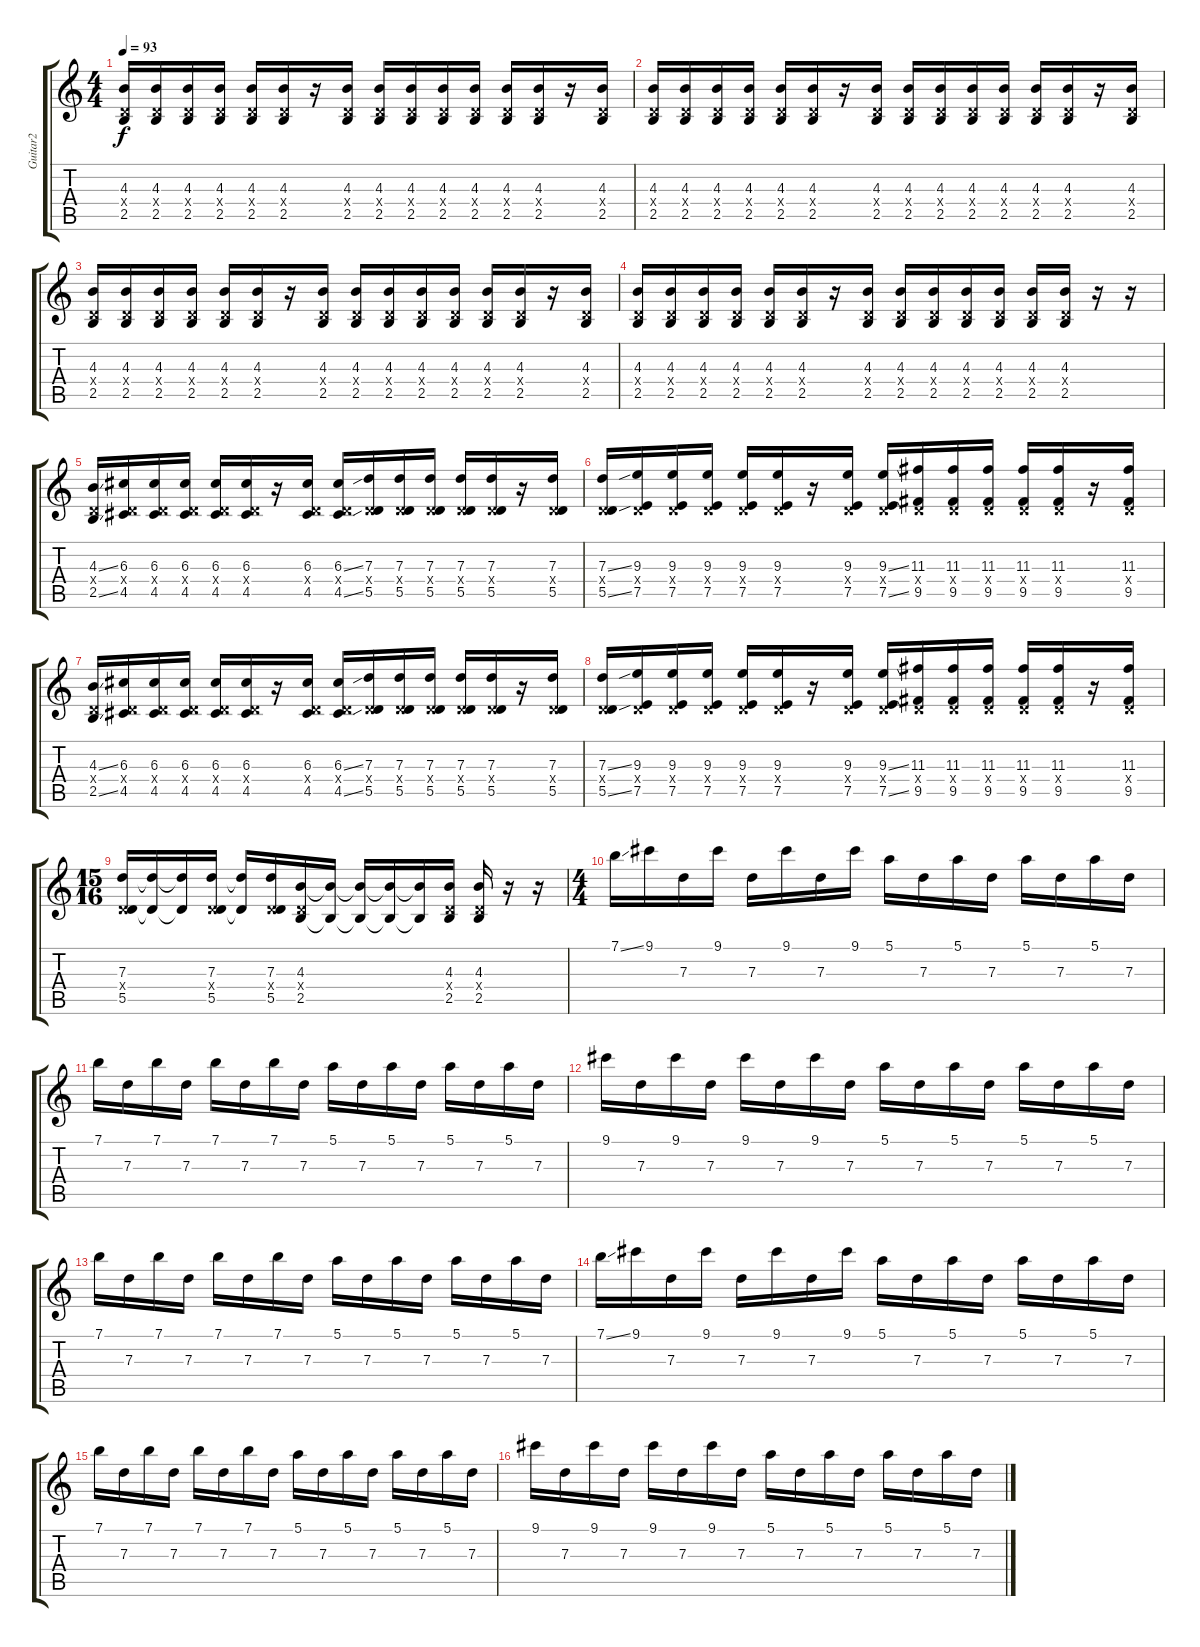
\track ("Guitar2" "Guitar2") {instrument distortionguitar}
\staff {score tabs}
\tuning (E4 B3 G3 D3 A2 D2) {hide}
\ts (4 4)
\tempo 93
\clef g2
\ks c
(4.3 0.4{x} 2.5).16{dy f instrument overdrivenguitar} (4.3 0.4{x} 2.5).16 (4.3 0.4{x} 2.5).16 (4.3 0.4{x} 2.5).16 (4.3 0.4{x} 2.5).16 (4.3 0.4{x} 2.5).16 r.16 (4.3 0.4{x} 2.5).16 (4.3 0.4{x} 2.5).16 (4.3 0.4{x} 2.5).16 (4.3 0.4{x} 2.5).16 (4.3 0.4{x} 2.5).16 (4.3 0.4{x} 2.5).16 (4.3 0.4{x} 2.5).16 r.16 (4.3 0.4{x} 2.5).16 |
(4.3 0.4{x} 2.5).16 (4.3 0.4{x} 2.5).16 (4.3 0.4{x} 2.5).16 (4.3 0.4{x} 2.5).16 (4.3 0.4{x} 2.5).16 (4.3 0.4{x} 2.5).16 r.16 (4.3 0.4{x} 2.5).16 (4.3 0.4{x} 2.5).16 (4.3 0.4{x} 2.5).16 (4.3 0.4{x} 2.5).16 (4.3 0.4{x} 2.5).16 (4.3 0.4{x} 2.5).16 (4.3 0.4{x} 2.5).16 r.16 (4.3 0.4{x} 2.5).16 |
(4.3 0.4{x} 2.5).16 (4.3 0.4{x} 2.5).16 (4.3 0.4{x} 2.5).16 (4.3 0.4{x} 2.5).16 (4.3 0.4{x} 2.5).16 (4.3 0.4{x} 2.5).16 r.16 (4.3 0.4{x} 2.5).16 (4.3 0.4{x} 2.5).16 (4.3 0.4{x} 2.5).16 (4.3 0.4{x} 2.5).16 (4.3 0.4{x} 2.5).16 (4.3 0.4{x} 2.5).16 (4.3 0.4{x} 2.5).16 r.16 (4.3 0.4{x} 2.5).16 |
(4.3 0.4{x} 2.5).16 (4.3 0.4{x} 2.5).16 (4.3 0.4{x} 2.5).16 (4.3 0.4{x} 2.5).16 (4.3 0.4{x} 2.5).16 (4.3 0.4{x} 2.5).16 r.16 (4.3 0.4{x} 2.5).16 (4.3 0.4{x} 2.5).16 (4.3 0.4{x} 2.5).16 (4.3 0.4{x} 2.5).16 (4.3 0.4{x} 2.5).16 (4.3 0.4{x} 2.5).16 (4.3 0.4{x} 2.5).16 r.16 r.16 |
(4.3{ss} 0.4{x} 2.5{ss}).16{instrument distortionguitar} (6.3 0.4{x} 4.5).16 (6.3 0.4{x} 4.5).16 (6.3 0.4{x} 4.5).16 (6.3 0.4{x} 4.5).16 (6.3 0.4{x} 4.5).16 r.16 (6.3 0.4{x} 4.5).16 (6.3{ss} 0.4{x} 4.5{ss}).16 (7.3 0.4{x} 5.5).16 (7.3 0.4{x} 5.5).16 (7.3 0.4{x} 5.5).16 (7.3 0.4{x} 5.5).16 (7.3 0.4{x} 5.5).16 r.16 (7.3 0.4{x} 5.5).16 |
(7.3{ss} 0.4{x} 5.5{ss}).16 (9.3 0.4{x} 7.5).16 (9.3 0.4{x} 7.5).16 (9.3 0.4{x} 7.5).16 (9.3 0.4{x} 7.5).16 (9.3 0.4{x} 7.5).16 r.16 (9.3 0.4{x} 7.5).16 (9.3{ss} 0.4{x} 7.5{ss}).16 (11.3 0.4{x} 9.5).16 (11.3 0.4{x} 9.5).16 (11.3 0.4{x} 9.5).16 (11.3 0.4{x} 9.5).16 (11.3 0.4{x} 9.5).16 r.16 (11.3 0.4{x} 9.5).16 |
(4.3{ss} 0.4{x} 2.5{ss}).16{instrument distortionguitar} (6.3 0.4{x} 4.5).16 (6.3 0.4{x} 4.5).16 (6.3 0.4{x} 4.5).16 (6.3 0.4{x} 4.5).16 (6.3 0.4{x} 4.5).16 r.16 (6.3 0.4{x} 4.5).16 (6.3{ss} 0.4{x} 4.5{ss}).16 (7.3 0.4{x} 5.5).16 (7.3 0.4{x} 5.5).16 (7.3 0.4{x} 5.5).16 (7.3 0.4{x} 5.5).16 (7.3 0.4{x} 5.5).16 r.16 (7.3 0.4{x} 5.5).16 |
(7.3{ss} 0.4{x} 5.5{ss}).16 (9.3 0.4{x} 7.5).16 (9.3 0.4{x} 7.5).16 (9.3 0.4{x} 7.5).16 (9.3 0.4{x} 7.5).16 (9.3 0.4{x} 7.5).16 r.16 (9.3 0.4{x} 7.5).16 (9.3{ss} 0.4{x} 7.5{ss}).16 (11.3 0.4{x} 9.5).16 (11.3 0.4{x} 9.5).16 (11.3 0.4{x} 9.5).16 (11.3 0.4{x} 9.5).16 (11.3 0.4{x} 9.5).16 r.16 (11.3 0.4{x} 9.5).16 |
\ts (15 16)
(7.3 0.4{x} 5.5).16 (7.3{t} 5.5{t}).16 (7.3{t} 5.5{t}).16 (7.3 0.4{x} 5.5).16 (7.3{t} 5.5{t}).16 (7.3 0.4{x} 5.5).16 (4.3 0.4{x} 2.5).16 (4.3{t} 2.5{t}).16 (4.3{t} 2.5{t}).16 (4.3{t} 2.5{t}).16 (4.3{t} 2.5{t}).16 (4.3 0.4{x} 2.5).16 (4.3 0.4{x} 2.5).16 r.16 r.16 |
\ts (4 4)
7.1{ss}.16 9.1.16 7.3.16 9.1.16 7.3.16 9.1.16 7.3.16 9.1.16 5.1.16 7.3.16 5.1.16 7.3.16 5.1.16 7.3.16 5.1.16 7.3.16 |
7.1.16 7.3.16 7.1.16 7.3.16 7.1.16 7.3.16 7.1.16 7.3.16 5.1.16 7.3.16 5.1.16 7.3.16 5.1.16 7.3.16 5.1.16 7.3.16 |
9.1.16 7.3.16 9.1.16 7.3.16 9.1.16 7.3.16 9.1.16 7.3.16 5.1.16 7.3.16 5.1.16 7.3.16 5.1.16 7.3.16 5.1.16 7.3.16 |
7.1.16 7.3.16 7.1.16 7.3.16 7.1.16 7.3.16 7.1.16 7.3.16 5.1.16 7.3.16 5.1.16 7.3.16 5.1.16 7.3.16 5.1.16 7.3.16 |
7.1{ss}.16 9.1.16 7.3.16 9.1.16 7.3.16 9.1.16 7.3.16 9.1.16 5.1.16 7.3.16 5.1.16 7.3.16 5.1.16 7.3.16 5.1.16 7.3.16 |
7.1.16 7.3.16 7.1.16 7.3.16 7.1.16 7.3.16 7.1.16 7.3.16 5.1.16 7.3.16 5.1.16 7.3.16 5.1.16 7.3.16 5.1.16 7.3.16 |
9.1.16 7.3.16 9.1.16 7.3.16 9.1.16 7.3.16 9.1.16 7.3.16 5.1.16 7.3.16 5.1.16 7.3.16 5.1.16 7.3.16 5.1.16 7.3.16
